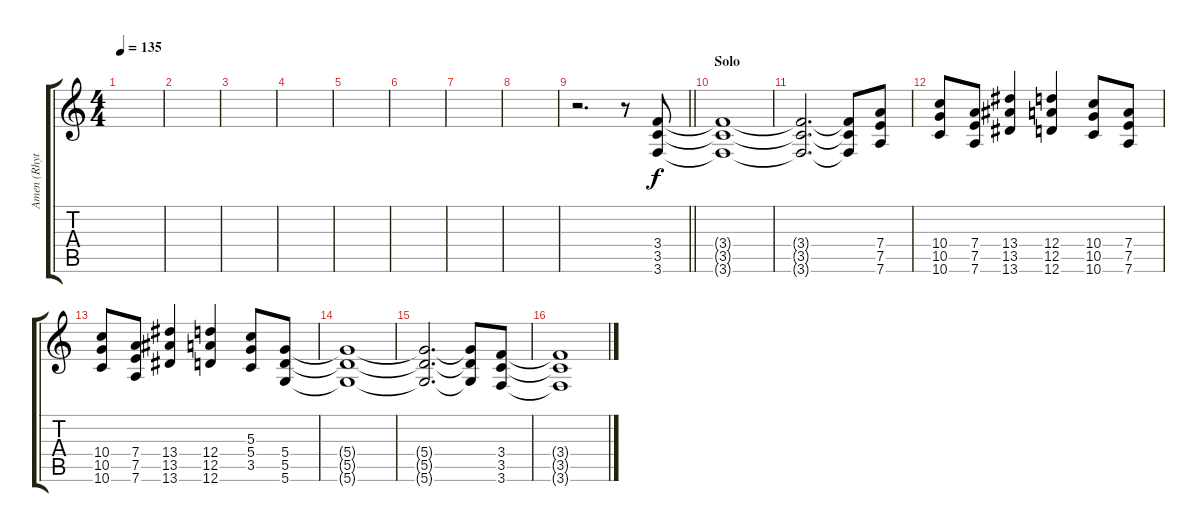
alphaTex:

\track ("Amen (Rhythm Guitar)" "Amen (Rhyt") {instrument distortionguitar}
\staff {score tabs}
\tuning (E4 B3 G3 D3 A2 D2) {hide}
\ts (4 4)
\tempo 135
\clef g2
\ks c
|
|
|
|
|
|
|
|
\barLineRight lightlight
r.2{d} r.8 (3.4 3.5 3.6).8{dy f} |
\section ("" "Solo")
(3.4{t} 3.5{t} 3.6{t}).1 |
(3.4{t} 3.5{t} 3.6{t}).2{d} (3.4{t} 3.5{t} 3.6{t}).8 (7.4 7.5 7.6).8 |
(10.4 10.5 10.6).8 (7.4 7.5 7.6).8 (13.4 13.5 13.6).4 (12.4 12.5 12.6).4 (10.4 10.5 10.6).8 (7.4 7.5 7.6).8 |
(10.4 10.5 10.6).8 (7.4 7.5 7.6).8 (13.4 13.5 13.6).4 (12.4 12.5 12.6).4 (5.3 5.4 3.5).8 (5.4 5.5 5.6).8 |
(5.4{t} 5.5{t} 5.6{t}).1 |
(5.4{t} 5.5{t} 5.6{t}).2{d} (5.4{t} 5.5{t} 5.6{t}).8 (3.4 3.5 3.6).8 |
(3.4{t} 3.5{t} 3.6{t}).1
